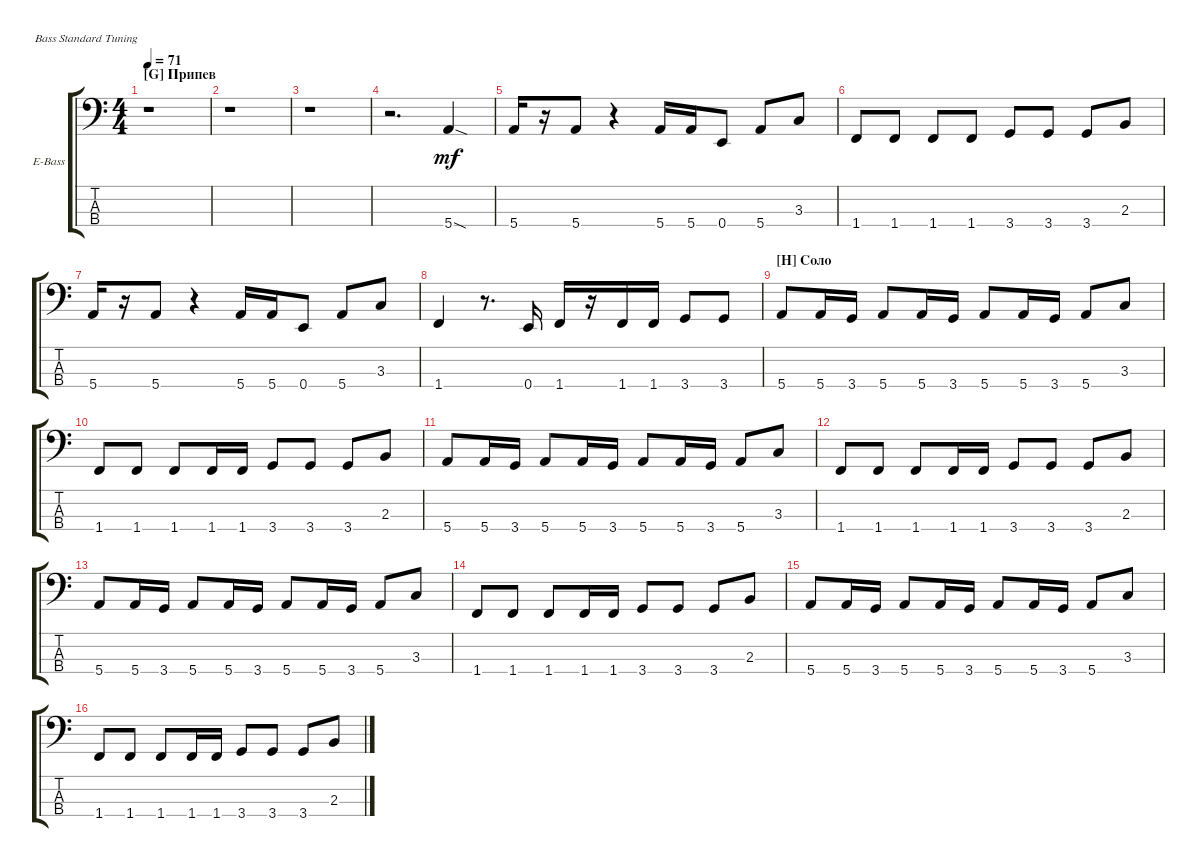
\defaultSystemsLayout 4
\bracketExtendMode groupsimilarinstruments
\firstSystemTrackNameOrientation horizontal
\otherSystemsTrackNameOrientation horizontal
\track ("Electric Bass" "E-Bass") {instrument electricbassfinger}
\staff {score tabs}
\tuning (G2 D2 A1 E1)
\ts (4 4)
\section ("G" "Припев")
\tempo 71
\clef f4
\ks c
r.1{dy mf} |
r.1 |
r.1 |
r.2{d} 5.4{sod}.4 |
5.4.16 r.16 5.4.8 r.4 5.4.16 5.4.16 0.4.8 5.4.8 3.3.8 |
1.4.8 1.4.8 1.4.8 1.4.8 3.4.8 3.4.8 3.4.8 2.3.8 |
5.4.16 r.16 5.4.8 r.4 5.4.16 5.4.16 0.4.8 5.4.8 3.3.8 |
1.4.4 r.8{d} 0.4.16 1.4.16 r.16 1.4.16 1.4.16 3.4.8 3.4.8 |
\section ("H" "Соло")
5.4.8 5.4.16 3.4.16 5.4.8 5.4.16 3.4.16 5.4.8 5.4.16 3.4.16 5.4.8 3.3.8 |
1.4.8 1.4.8 1.4.8 1.4.16 1.4.16 3.4.8 3.4.8 3.4.8 2.3.8 |
5.4.8 5.4.16 3.4.16 5.4.8 5.4.16 3.4.16 5.4.8 5.4.16 3.4.16 5.4.8 3.3.8 |
1.4.8 1.4.8 1.4.8 1.4.16 1.4.16 3.4.8 3.4.8 3.4.8 2.3.8 |
5.4.8 5.4.16 3.4.16 5.4.8 5.4.16 3.4.16 5.4.8 5.4.16 3.4.16 5.4.8 3.3.8 |
1.4.8 1.4.8 1.4.8 1.4.16 1.4.16 3.4.8 3.4.8 3.4.8 2.3.8 |
5.4.8 5.4.16 3.4.16 5.4.8 5.4.16 3.4.16 5.4.8 5.4.16 3.4.16 5.4.8 3.3.8 |
1.4.8 1.4.8 1.4.8 1.4.16 1.4.16 3.4.8 3.4.8 3.4.8 2.3.8
